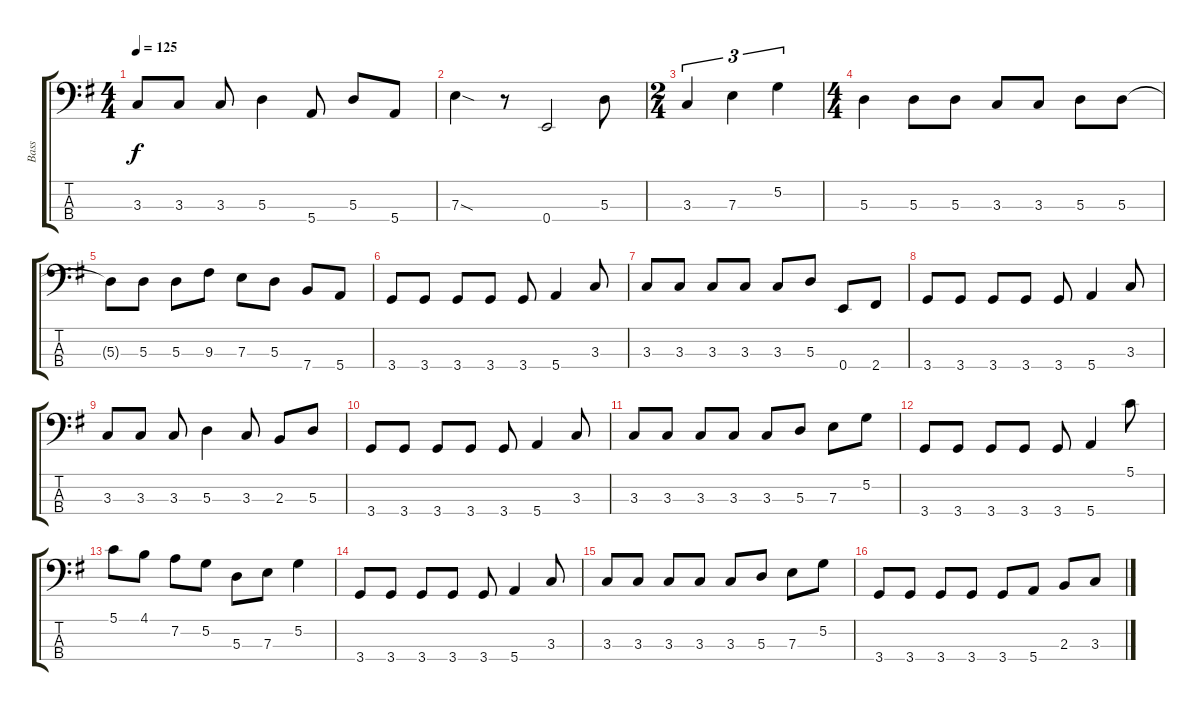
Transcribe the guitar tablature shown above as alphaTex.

\track ("Bass" "Bass") {instrument electricbassfinger}
\staff {score tabs}
\tuning (G2 D2 A1 E1) {hide}
\ts (4 4)
\tempo 125
\clef f4
\ks eminor
3.3.8{dy f} 3.3.8 3.3.8 5.3.4 5.4.8 5.3.8 5.4.8 |
7.3{sod}.4 r.8 0.4.2 5.3.8 |
\ts (2 4)
3.3.4{tu (3 2)} 7.3.4{tu (3 2)} 5.2.4{tu (3 2)} |
\ts (4 4)
5.3.4 5.3.8 5.3.8 3.3.8 3.3.8 5.3.8 5.3.8 |
5.3{t}.8 5.3.8 5.3.8 9.3.8 7.3.8 5.3.8 7.4.8 5.4.8 |
3.4.8 3.4.8 3.4.8 3.4.8 3.4.8 5.4.4 3.3.8 |
3.3.8 3.3.8 3.3.8 3.3.8 3.3.8 5.3.8 0.4.8 2.4.8 |
3.4.8 3.4.8 3.4.8 3.4.8 3.4.8 5.4.4 3.3.8 |
3.3.8 3.3.8 3.3.8 5.3.4 3.3.8 2.3.8 5.3.8 |
3.4.8 3.4.8 3.4.8 3.4.8 3.4.8 5.4.4 3.3.8 |
3.3.8 3.3.8 3.3.8 3.3.8 3.3.8 5.3.8 7.3.8 5.2.8 |
3.4.8 3.4.8 3.4.8 3.4.8 3.4.8 5.4.4 5.1.8 |
5.1.8 4.1.8 7.2.8 5.2.8 5.3.8 7.3.8 5.2.4 |
3.4.8 3.4.8 3.4.8 3.4.8 3.4.8 5.4.4 3.3.8 |
3.3.8 3.3.8 3.3.8 3.3.8 3.3.8 5.3.8 7.3.8 5.2.8 |
3.4.8 3.4.8 3.4.8 3.4.8 3.4.8 5.4.8 2.3.8 3.3.8
